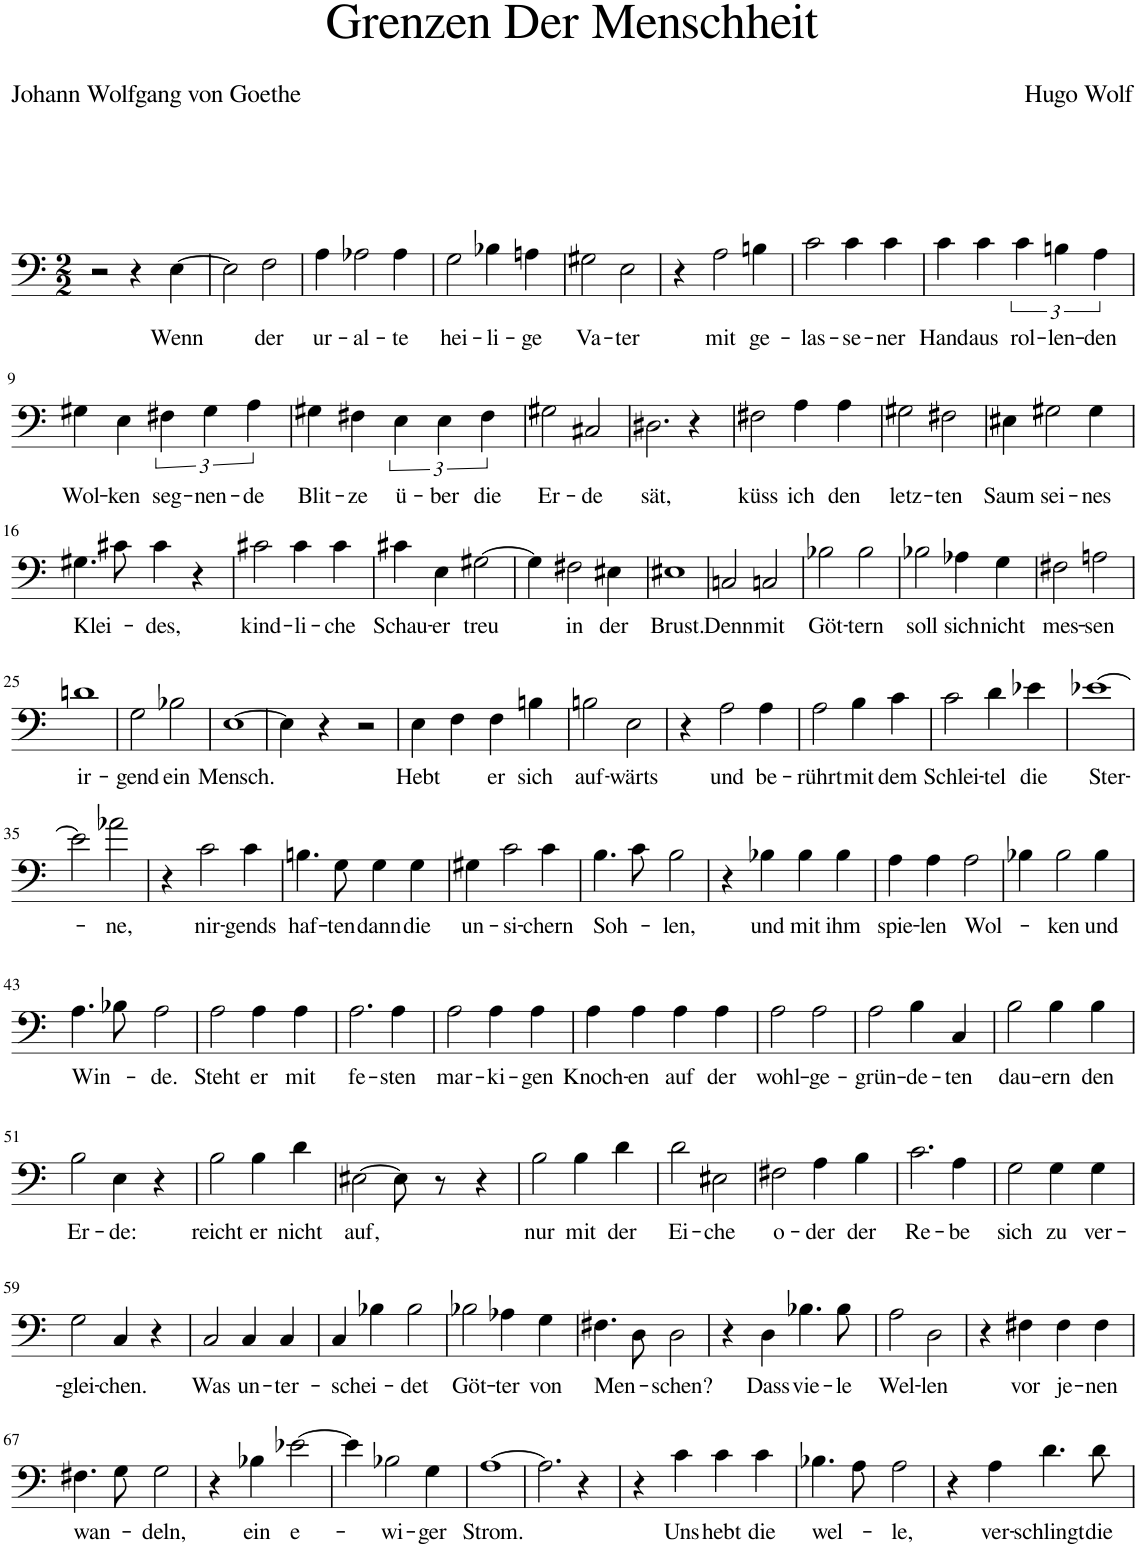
**kern	**text
*part1	*part1
*staff1	*staff1
*I"Piano	*
*I'Pno	*
*clefF4	*
*k[]	*
*M2/2	*
=1	=1
2r	.
4r	.
!	!LO:LY:b
[4E\	Wenn
=2	=2
2E\]	.
!	!LO:LY:b
2F\	der
=3	=3
!	!LO:LY:b
4A\	ur-
!	!LO:LY:b
2A-X\	-al-
!	!LO:LY:b
4A-\	-te
=4	=4
!	!LO:LY:b
2G\	hei-
!	!LO:LY:b
4B-X\	-li-
!	!LO:LY:b
4An\	-ge
=5	=5
!	!LO:LY:b
2G#X\	Va-
!	!LO:LY:b
2E\	-ter
=6	=6
4r	.
!	!LO:LY:b
2A\	mit
!	!LO:LY:b
4Bn\	ge-
=7	=7
!	!LO:LY:b
2c\	-las-
!	!LO:LY:b
4c\	-se-
!	!LO:LY:b
4c\	-ner
=8	=8
!	!LO:LY:b
4c\	Hand
!	!LO:LY:b
4c\	aus
!	!LO:LY:b
6c\	rol-
!	!LO:LY:b
6Bn\	-len-
!	!LO:LY:b
6A\	-den
!!LO:LB:g=z
=9	=9
!	!LO:LY:b
4G#X\	Wol-
!	!LO:LY:b
4E\	-ken
!	!LO:LY:b
6F#X\	seg-
!	!LO:LY:b
6G#\	-nen-
!	!LO:LY:b
6A\	-de
=10	=10
!	!LO:LY:b
4G#X\	Blit-
!	!LO:LY:b
4F#X\	-ze
!	!LO:LY:b
6E\	ü-
!	!LO:LY:b
6E\	-ber
!	!LO:LY:b
6F#\	die
=11	=11
!	!LO:LY:b
2G#X\	Er-
!	!LO:LY:b
2C#X/	-de
=12	=12
!	!LO:LY:b
2.D#X\	sät,
4r	.
=13	=13
!	!LO:LY:b
2F#X\	küss
!	!LO:LY:b
4A\	ich
!	!LO:LY:b
4A\	den
=14	=14
!	!LO:LY:b
2G#X\	letz-
!	!LO:LY:b
2F#X\	-ten
=15	=15
!	!LO:LY:b
4E#X\	Saum
!	!LO:LY:b
2G#X\	sei-
!	!LO:LY:b
4G#\	-nes
!!LO:LB:g=z
=16	=16
!	!LO:LY:b
4.G#X\	Klei-
8c#X\	.
!	!LO:LY:b
4c#\	-des,
4r	.
=17	=17
!	!LO:LY:b
2c#X\	kind-
!	!LO:LY:b
4c#\	-li-
!	!LO:LY:b
4c#\	-che
=18	=18
!	!LO:LY:b
4c#X\	Schau-
!	!LO:LY:b
4E\	-er
!	!LO:LY:b
[2G#X\	treu
=19	=19
4G#\]	.
!	!LO:LY:b
2F#X\	in
!	!LO:LY:b
4E#X\	der
=20	=20
!	!LO:LY:b
1E#X	Brust.
=21	=21
!	!LO:LY:b
2Cn/	Denn
!	!LO:LY:b
2Cn/	mit
=22	=22
!	!LO:LY:b
2B-X\	Göt-
!	!LO:LY:b
2B-\	-tern
=23	=23
!	!LO:LY:b
2B-X\	soll
!	!LO:LY:b
4A-X\	sich
!	!LO:LY:b
4G\	nicht
=24	=24
!	!LO:LY:b
2F#X\	mes-
!	!LO:LY:b
2An\	-sen
!!LO:LB:g=z
=25	=25
!	!LO:LY:b
1dn	ir-
=26	=26
!	!LO:LY:b
2G\	-gend
!	!LO:LY:b
2B-X\	ein
=27	=27
!	!LO:LY:b
[1E	Mensch.
=28	=28
4E\]	.
4r	.
2r	.
=29	=29
!	!LO:LY:b
4E\	Hebt
4F\	.
!	!LO:LY:b
4F\	er
!	!LO:LY:b
4Bn\	sich
=30	=30
!	!LO:LY:b
2Bn\	auf-
!	!LO:LY:b
2E\	-wärts
=31	=31
4r	.
!	!LO:LY:b
2A\	und
!	!LO:LY:b
4A\	be-
=32	=32
!	!LO:LY:b
2A\	-rührt
!	!LO:LY:b
4B\	mit
!	!LO:LY:b
4c\	dem
=33	=33
!	!LO:LY:b
2c\	Schlei-
!	!LO:LY:b
4d\	-tel
!	!LO:LY:b
4e-X\	die
=34	=34
!	!LO:LY:b
[1e-X	Ster-
!!LO:LB:g=z
=35	=35
2e-\]	.
!	!LO:LY:b
2a-X\	-ne,
=36	=36
4r	.
!	!LO:LY:b
2c\	nir-
!	!LO:LY:b
4c\	-gends
=37	=37
!	!LO:LY:b
4.Bn\	haf-
!	!LO:LY:b
8G\	-ten
!	!LO:LY:b
4G\	dann
!	!LO:LY:b
4G\	die
=38	=38
!	!LO:LY:b
4G#X\	un-
!	!LO:LY:b
2c\	-si-
!	!LO:LY:b
4c\	-chern
=39	=39
!	!LO:LY:b
4.B\	Soh-
8c\	.
!	!LO:LY:b
2B\	-len,
=40	=40
4r	.
!	!LO:LY:b
4B-X\	und
!	!LO:LY:b
4B-\	mit
!	!LO:LY:b
4B-\	ihm
=41	=41
!	!LO:LY:b
4A\	spie-
!	!LO:LY:b
4A\	-len
!	!LO:LY:b
2A\	Wol-
=42	=42
4B-X\	.
!	!LO:LY:b
2B-\	-ken
!	!LO:LY:b
4B-\	und
!!LO:LB:g=z
=43	=43
!	!LO:LY:b
4.A\	Win-
8B-X\	.
!	!LO:LY:b
2A\	-de.
=44	=44
!	!LO:LY:b
2A\	Steht
!	!LO:LY:b
4A\	er
!	!LO:LY:b
4A\	mit
=45	=45
!	!LO:LY:b
2.A\	fe-
!	!LO:LY:b
4A\	-sten
=46	=46
!	!LO:LY:b
2A\	mar-
!	!LO:LY:b
4A\	-ki-
!	!LO:LY:b
4A\	-gen
=47	=47
!	!LO:LY:b
4A\	Knoch-
!	!LO:LY:b
4A\	-en
!	!LO:LY:b
4A\	auf
!	!LO:LY:b
4A\	der
=48	=48
!	!LO:LY:b
2A\	wohl-
!	!LO:LY:b
2A\	-ge-
=49	=49
!	!LO:LY:b
2A\	-grün-
!	!LO:LY:b
4B\	-de-
!	!LO:LY:b
4C/	-ten
=50	=50
!	!LO:LY:b
2B\	dau-
!	!LO:LY:b
4B\	-ern
!	!LO:LY:b
4B\	den
!!LO:LB:g=z
=51	=51
!	!LO:LY:b
2B\	Er-
!	!LO:LY:b
4E\	-de:
4r	.
=52	=52
!	!LO:LY:b
2B\	reicht
!	!LO:LY:b
4B\	er
!	!LO:LY:b
4d\	nicht
=53	=53
!	!LO:LY:b
[2E#X\	auf,
8E#\]	.
8r	.
4r	.
=54	=54
!	!LO:LY:b
2B\	nur
!	!LO:LY:b
4B\	mit
!	!LO:LY:b
4d\	der
=55	=55
!	!LO:LY:b
2d\	Ei-
!	!LO:LY:b
2E#X\	-che
=56	=56
!	!LO:LY:b
2F#X\	o-
!	!LO:LY:b
4A\	-der
!	!LO:LY:b
4B\	der
=57	=57
!	!LO:LY:b
2.c\	Re-
!	!LO:LY:b
4A\	-be
=58	=58
!	!LO:LY:b
2G\	sich
!	!LO:LY:b
4G\	zu
!	!LO:LY:b
4G\	ver-
!!LO:LB:g=z
=59	=59
!	!LO:LY:b
2G\	-glei-
!	!LO:LY:b
4C/	-chen.
4r	.
=60	=60
!	!LO:LY:b
2C/	Was
!	!LO:LY:b
4C/	un-
!	!LO:LY:b
4C/	-ter-
=61	=61
!	!LO:LY:b
4C/	-schei-
4B-X\	.
!	!LO:LY:b
2B-\	-det
=62	=62
!	!LO:LY:b
2B-X\	Göt-
!	!LO:LY:b
4A-X\	-ter
!	!LO:LY:b
4G\	von
=63	=63
!	!LO:LY:b
4.F#X\	Men-
8D\	.
!	!LO:LY:b
2D\	-schen?
=64	=64
4r	.
!	!LO:LY:b
4D\	Dass
!	!LO:LY:b
4.B-X\	vie-
!	!LO:LY:b
8B-\	-le
=65	=65
!	!LO:LY:b
2A\	Wel-
!	!LO:LY:b
2D\	-len
=66	=66
4r	.
!	!LO:LY:b
4F#X\	vor
!	!LO:LY:b
4F#\	je-
!	!LO:LY:b
4F#\	-nen
!!LO:LB:g=z
=67	=67
!	!LO:LY:b
4.F#X\	wan-
8G\	.
!	!LO:LY:b
2G\	-deln,
=68	=68
4r	.
!	!LO:LY:b
4B-X\	ein
!	!LO:LY:b
[2e-X\	e-
=69	=69
4e-\]	.
!	!LO:LY:b
2B-X\	-wi-
!	!LO:LY:b
4G\	-ger
=70	=70
!	!LO:LY:b
[1A	Strom.
=71	=71
2.A\]	.
4r	.
=72	=72
4r	.
!	!LO:LY:b
4c\	Uns
!	!LO:LY:b
4c\	hebt
!	!LO:LY:b
4c\	die
=73	=73
!	!LO:LY:b
4.B-X\	wel-
8A\	.
!	!LO:LY:b
2A\	-le,
=74	=74
4r	.
!	!LO:LY:b
4A\	ver-
!	!LO:LY:b
4.d\	-schlingt
!	!LO:LY:b
8d\	die
=	=
*-	*-
